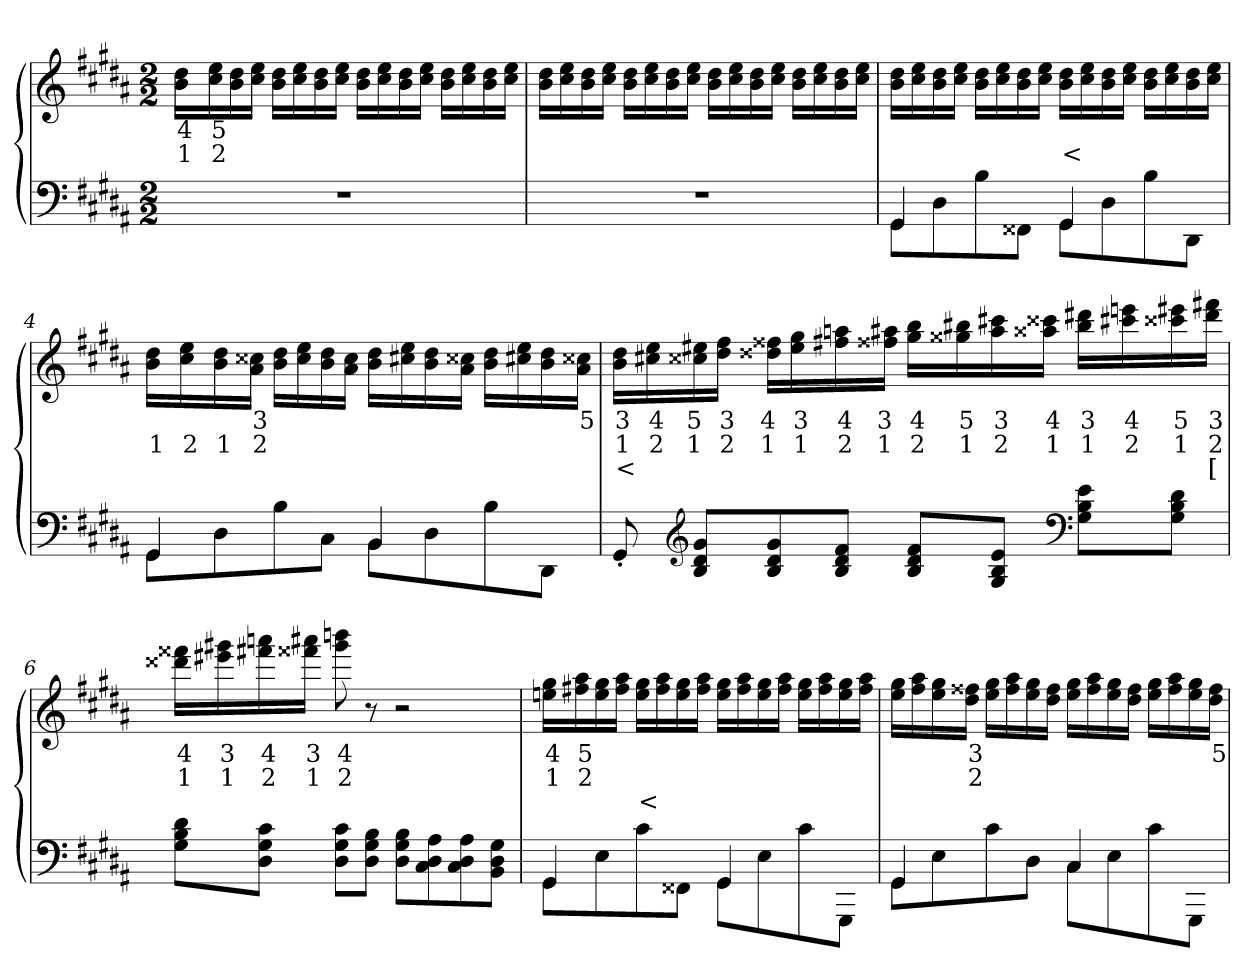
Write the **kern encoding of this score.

**kern	**kern	**text	**text	**text
*part2	*part1	*part1	*part1	*part1
*staff2	*staff1	*staff1	*staff1	*staff1
*clefF4	*clefG2	*	*	*
*k[f#c#g#d#a#]	*k[f#c#g#d#a#]	*	*	*
*M2/2	*M2/2	*	*	*
=1	=1	=1	=1	=1
1r	16dd# 16bLL	4	1	.
.	16ee 16cc#	5	2	.
.	16dd# 16b	.	.	.
.	16ee 16cc#JJ	.	.	.
.	16dd# 16bLL	.	.	.
.	16ee 16cc#	.	.	.
.	16dd# 16b	.	.	.
.	16ee 16cc#JJ	.	.	.
.	16dd# 16bLL	.	.	.
.	16ee 16cc#	.	.	.
.	16dd# 16b	.	.	.
.	16ee 16cc#JJ	.	.	.
.	16dd# 16bLL	.	.	.
.	16ee 16cc#	.	.	.
.	16dd# 16b	.	.	.
.	16ee 16cc#JJ	.	.	.
=2	=2	=2	=2	=2
1r	16dd# 16bLL	.	.	.
.	16ee 16cc#	.	.	.
.	16dd# 16b	.	.	.
.	16ee 16cc#JJ	.	.	.
.	16dd# 16bLL	.	.	.
.	16ee 16cc#	.	.	.
.	16dd# 16b	.	.	.
.	16ee 16cc#JJ	.	.	.
.	16dd# 16bLL	.	.	.
.	16ee 16cc#	.	.	.
.	16dd# 16b	.	.	.
.	16ee 16cc#JJ	.	.	.
.	16dd# 16bLL	.	.	.
.	16ee 16cc#	.	.	.
.	16dd# 16b	.	.	.
.	16ee 16cc#JJ	.	.	.
=3	=3	=3	=3	=3
*^	*	*	*	*
4GG#	8GG#L	16dd# 16bLL	.	.	.
.	.	16ee 16cc#	.	.	.
.	8D#	16dd# 16b	.	.	.
.	.	16ee 16cc#JJ	.	.	.
4ryy	8B	16dd# 16bLL	.	.	.
.	.	16ee 16cc#	.	.	.
.	8FF##XJ	16dd# 16b	.	.	.
.	.	16ee 16cc#JJ	.	.	.
4GG#	8GG#L	16dd# 16bLL	.	<	.
.	.	16ee 16cc#	.	.	.
.	8D#	16dd# 16b	.	.	.
.	.	16ee 16cc#JJ	.	.	.
4ryy	8B	16dd# 16bLL	.	.	.
.	.	16ee 16cc#	.	.	.
.	8DD#J	16dd# 16b	.	.	.
.	.	16ee 16cc#JJ	.	.	.
=4	=4	=4	=4	=4	=4
4GG#	8GG#L	16dd# 16bLL	.	1	.
.	.	16ee 16cc#	.	2	.
.	8D#	16dd# 16b	.	1	.
.	.	16cc##X 16a#JJ	3	2	.
4ryy	8B	16dd# 16bLL	.	.	.
.	.	16ee 16cc##	.	.	.
.	8C#J	16dd# 16b	.	.	.
.	.	16cc## 16a#JJ	.	.	.
4BB	8BBL	16dd# 16bLL	.	.	.
.	.	16ee 16cc#X	.	.	.
.	8D#	16dd# 16b	.	.	.
.	.	16cc##X 16a#JJ	.	.	.
4ryy	8B	16dd# 16bLL	.	.	.
.	.	16ee 16cc#X	.	.	.
.	8DD#J	16dd# 16b	.	.	.
.	.	16cc##X 16a#JJ	5	.	.
*v	*v	*	*	*	*
=5	=5	=5	=5	=5
8GG#'>	16dd# 16bLL	3	1	<
.	16ee 16cc#X	4	2	.
*clefG2	*	*	*	*
8g# 8d# 8BL	16ee#X 16cc##X	5	1	.
.	16ff# 16dd#JJ	3	2	.
8g# 8d# 8B	16ff##X 16dd##XLL	4	1	.
.	16gg# 16ee#	3	1	.
8f# 8d# 8BJ	16aan 16ff#X	4	2	.
.	16aa#X 16ff##XJJ	3	1	.
8f# 8d# 8BL	16bb 16gg#LL	4	2	.
.	16bb#X 16gg##X	5	1	.
8e 8B 8G#J	16ccc#X 16aa#	3	2	.
.	16ccc##X 16aa##XJJ	4	1	.
*clefF4	*	*	*	*
8e 8B 8G#L	16ddd#X 16bb#LL	3	1	.
.	16eeen 16ccc#X	4	2	.
8d# 8B 8G#J	16eee#X 16ccc##X	5	1	.
.	16fff#X 16ddd#JJ	3	2	[
=6	=6	=6	=6	=6
8d# 8B 8G#L	16fff##X 16ddd##XLL	4	1	.
.	16ggg#X 16eee#X	3	1	.
8c# 8G# 8D#J	16aaan 16fff#X	4	2	.
.	16aaa#X 16fff##XJJ	3	1	.
8c# 8G# 8D#L	8bbbn 8ggg#	4	2	.
8B 8G# 8D#J	8r	.	.	.
8B 8G# 8D#L	2r	.	.	.
8A# 8D# 8C#	.	.	.	.
8A# 8D# 8C#	.	.	.	.
8G# 8D# 8BBJ	.	.	.	.
=7	=7	=7	=7	=7
*^	*	*	*	*
4GG#	8GG#L	16gg# 16eenLL	4	1	.
.	.	16aa# 16ff#X	5	2	.
.	8E	16gg# 16ee	.	.	.
.	.	16aa# 16ff#JJ	.	.	.
4ryy	8c#	16gg# 16eeLL	.	.	<
.	.	16aa# 16ff#	.	.	.
.	8FF##XJ	16gg# 16ee	.	.	.
.	.	16aa# 16ff#JJ	.	.	.
4GG#	8GG#L	16gg# 16eeLL	.	.	.
.	.	16aa# 16ff#	.	.	.
.	8E	16gg# 16ee	.	.	.
.	.	16aa# 16ff#JJ	.	.	.
4ryy	8c#	16gg# 16eeLL	.	.	.
.	.	16aa# 16ff#	.	.	.
.	8GGG#J	16gg# 16ee	.	.	.
.	.	16aa# 16ff#JJ	.	.	.
=8	=8	=8	=8	=8	=8
4GG#	8GG#L	16gg# 16eeLL	.	.	.
.	.	16aa# 16ff#	.	.	.
.	8E	16gg# 16ee	.	.	.
.	.	16ff##X 16dd#JJ	3	2	.
4ryy	8c#	16gg# 16eeLL	.	.	.
.	.	16aa# 16ff##	.	.	.
.	8D#J	16gg# 16ee	.	.	.
.	.	16ff## 16dd#JJ	.	.	.
4C#	8C#L	16gg# 16eeLL	.	.	.
.	.	16aa# 16ff##	.	.	.
.	8E	16gg# 16ee	.	.	.
.	.	16ff## 16dd#JJ	.	.	.
4ryy	8c#	16gg# 16eeLL	.	.	.
.	.	16aa# 16ff##	.	.	.
.	8GGG#J	16gg# 16ee	.	.	.
.	.	16ff## 16dd#JJ	5	.	.
*v	*v	*	*	*	*
=	=	=	=	=
*-	*-	*-	*-	*-
